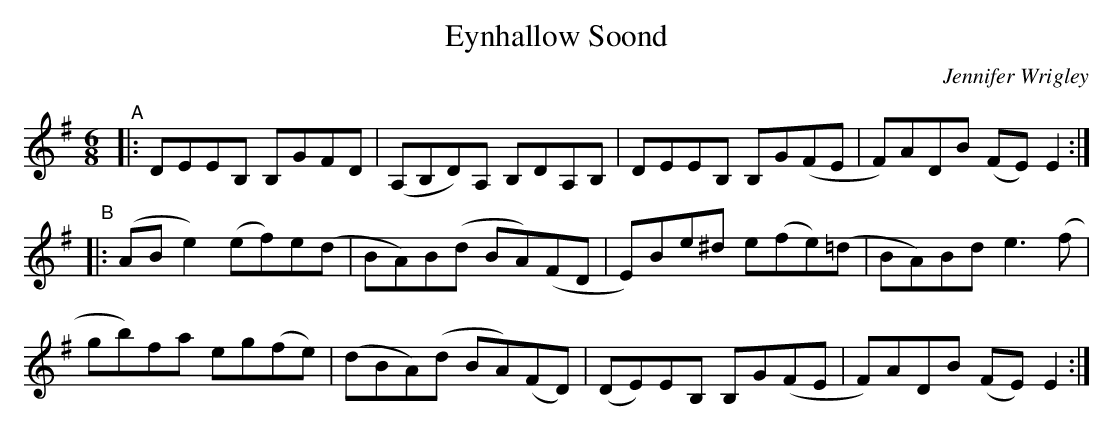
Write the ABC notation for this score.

X:1
T: Eynhallow Soond
C: Jennifer Wrigley
M: 6/8
L: 1/8
K: Em
"^A"|:\
DEEB, B,GFD | (A,B,D)A, B,DA,B, |\
DEEB, B,G(FE | F)ADB (FE)E2 :|
"^B"|:\
(ABe2) (ef)e(d | BA)B(d BA)(FD |\
E)Be^d e(fe)(=d | BA)Bd e3 (f |
gb)fa eg(fe) | (dBA)(d BA)(FD) |\
(DE)EB, B,G(FE | F)ADB (FE)E2 :|
